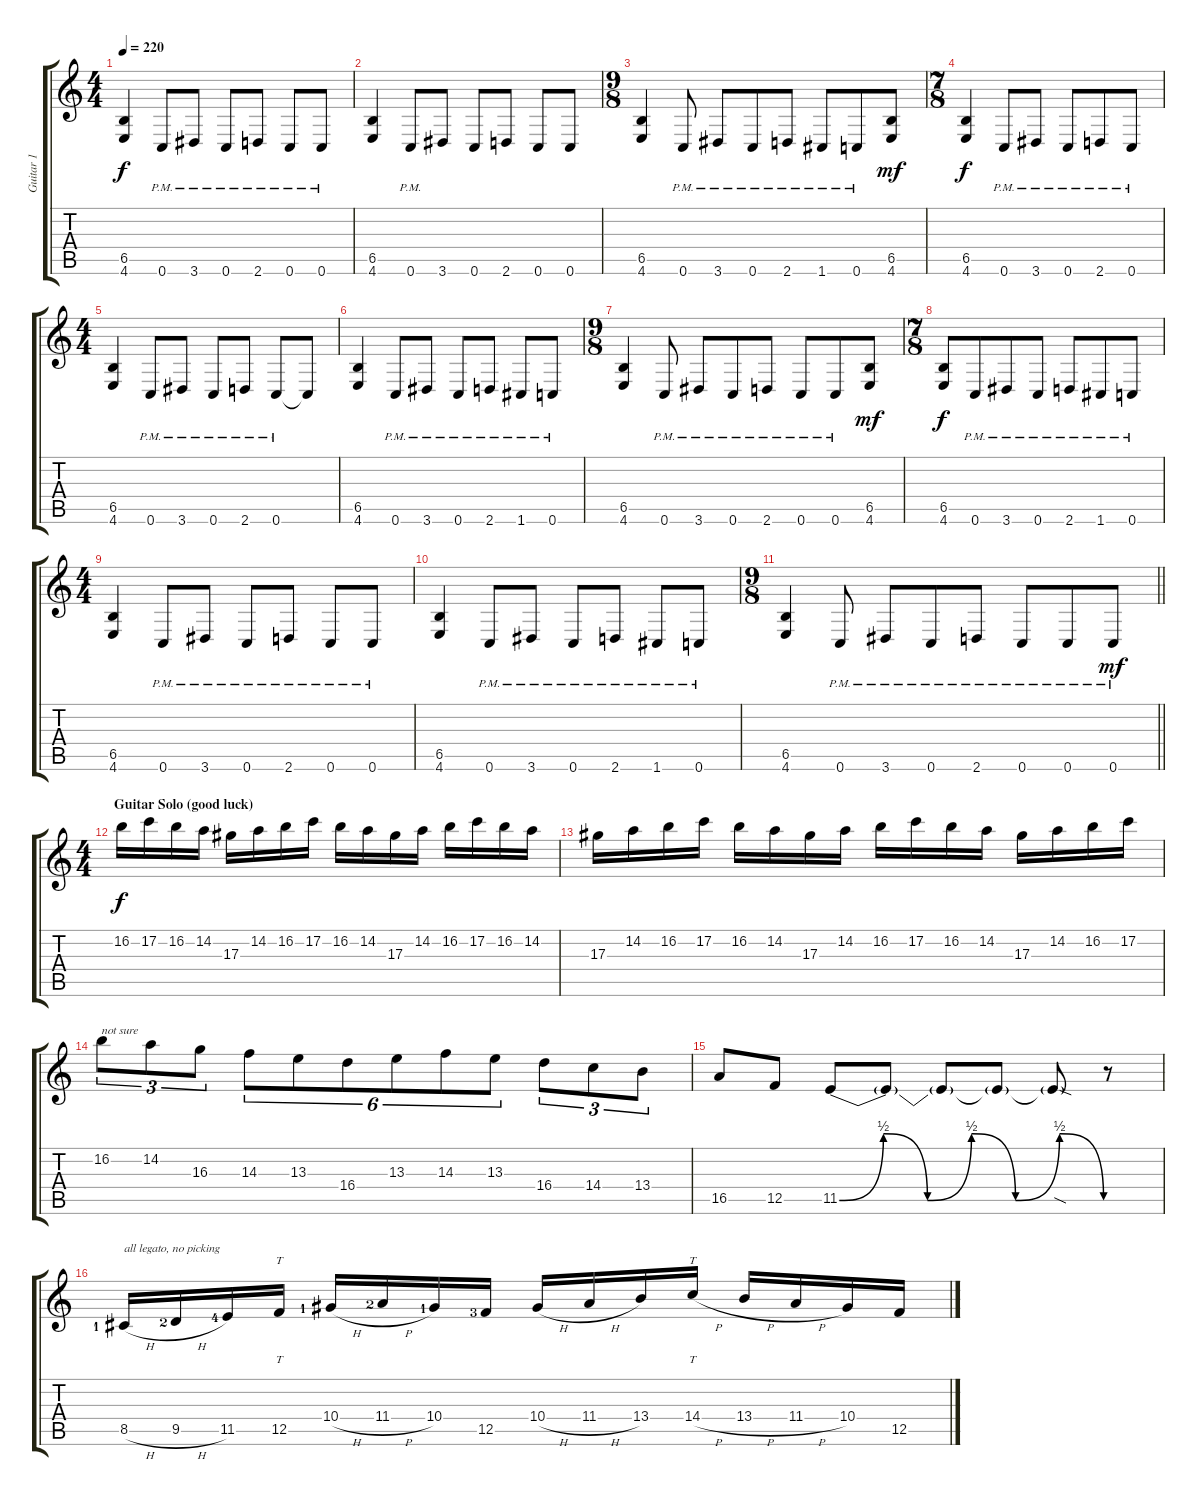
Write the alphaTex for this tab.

\track ("Guitar 1" "Guitar 1") {instrument distortionguitar}
\staff {score tabs}
\tuning (C4 G3 Eb3 Bb2 F2 C2) {hide}
\ts (4 4)
\tempo 220
\clef g2
\ks c
(6.5 4.6).4{dy f} 0.6{pm}.8 3.6{pm}.8 0.6{pm}.8 2.6{pm}.8 0.6{pm}.8 0.6{pm}.8 |
(6.5 4.6).4 0.6{pm}.8 3.6.8 0.6.8 2.6.8 0.6.8 0.6.8 |
\ts (9 8)
(6.5 4.6).4 0.6{pm}.8 3.6{pm}.8 0.6{pm}.8 2.6{pm}.8 1.6{pm}.8 0.6{pm}.8 (6.5 4.6).8{dy mf} |
\ts (7 8)
(6.5 4.6).4{dy f} 0.6{pm}.8 3.6{pm}.8 0.6{pm}.8 2.6{pm}.8 0.6{pm}.8 |
\ts (4 4)
(6.5 4.6).4 0.6{pm}.8 3.6{pm}.8 0.6{pm}.8 2.6{pm}.8 0.6{pm}.8 0.6{t}.8 |
(6.5 4.6).4 0.6{pm}.8 3.6{pm}.8 0.6{pm}.8 2.6{pm}.8 1.6{pm}.8 0.6{pm}.8 |
\ts (9 8)
(6.5 4.6).4 0.6{pm}.8 3.6{pm}.8 0.6{pm}.8 2.6{pm}.8 0.6{pm}.8 0.6{pm}.8 (6.5 4.6).8{dy mf} |
\ts (7 8)
(6.5 4.6).8{dy f} 0.6{pm}.8 3.6{pm}.8 0.6{pm}.8 2.6{pm}.8 1.6{pm}.8 0.6{pm}.8 |
\ts (4 4)
(6.5 4.6).4 0.6{pm}.8 3.6{pm}.8 0.6{pm}.8 2.6{pm}.8 0.6{pm}.8 0.6{pm}.8 |
(6.5 4.6).4 0.6{pm}.8 3.6{pm}.8 0.6{pm}.8 2.6{pm}.8 1.6{pm}.8 0.6{pm}.8 |
\ts (9 8)
\barLineRight lightlight
(6.5 4.6).4 0.6{pm}.8 3.6{pm}.8 0.6{pm}.8 2.6{pm}.8 0.6{pm}.8 0.6{pm}.8 0.6{pm}.8{dy mf} |
\ts (4 4)
\section ("" "Guitar Solo (good luck)")
16.2.16{dy f volume 12 balance 3} 17.2.16 16.2.16 14.2.16 17.3.16 14.2.16 16.2.16 17.2.16 16.2.16 14.2.16 17.3.16 14.2.16 16.2.16 17.2.16 16.2.16 14.2.16 |
17.3.16 14.2.16 16.2.16 17.2.16 16.2.16 14.2.16 17.3.16 14.2.16 16.2.16 17.2.16 16.2.16 14.2.16 17.3.16 14.2.16 16.2.16 17.2.16 |
16.2.8{tu (3 2) txt "not sure"} 14.2.8{tu (3 2)} 16.3.8{tu (3 2)} 14.3.8{tu (6 4)} 13.3.8{tu (6 4)} 16.4.8{tu (6 4)} 13.3.8{tu (6 4)} 14.3.8{tu (6 4)} 13.3.8{tu (6 4)} 16.4.8{tu (3 2)} 14.4.8{tu (3 2)} 13.4.8{tu (3 2)} |
16.5.8 12.5.8 11.5{be (custom 0 0 10 2 20 0 30 2 40 0 50 2 60 0)}.8 11.5{t}.8 11.5{t}.8 11.5{t}.8 11.5{sod t}.8 r.8 |
8.5{h lf 2}.16{txt "all legato, no picking"} 9.5{h lf 3}.16 11.5{lf 5}.16 12.5.16{tt} 10.4{h lf 2}.16 11.4{h lf 3}.16 10.4{lf 2}.16 12.5{lf 4}.16 10.4{h}.16 11.4{h}.16 13.4.16 14.4{h}.16{tt} 13.4{h}.16 11.4{h}.16 10.4.16 12.5.16
